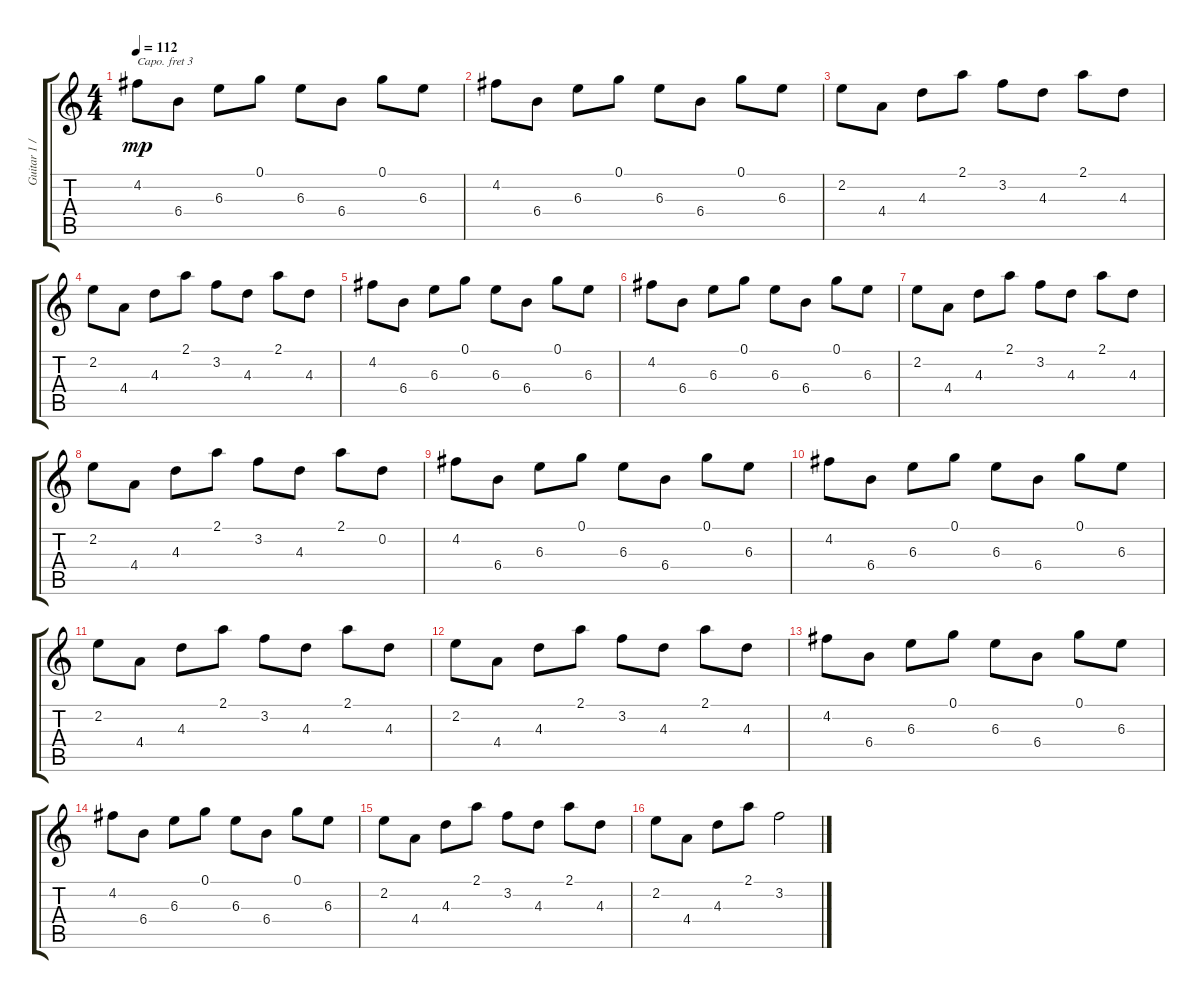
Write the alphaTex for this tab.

\track ("Guitar 1 / Capo 3rd fret" "Guitar 1 /") {instrument acousticguitarsteel}
\staff {score tabs}
\capo 3
\tuning (E4 B3 G3 D3 A2 E2) {hide}
\ts (4 4)
\tempo 112
\clef g2
\ks c
4.2.8{dy mp instrument acousticguitarsteel} 6.4.8 6.3.8 0.1.8 6.3.8 6.4.8 0.1.8 6.3.8 |
4.2.8 6.4.8 6.3.8 0.1.8 6.3.8 6.4.8 0.1.8 6.3.8 |
2.2.8 4.4.8 4.3.8 2.1.8 3.2.8 4.3.8 2.1.8 4.3.8 |
2.2.8 4.4.8 4.3.8 2.1.8 3.2.8 4.3.8 2.1.8 4.3.8 |
4.2.8 6.4.8 6.3.8 0.1.8 6.3.8 6.4.8 0.1.8 6.3.8 |
4.2.8 6.4.8 6.3.8 0.1.8 6.3.8 6.4.8 0.1.8 6.3.8 |
2.2.8 4.4.8 4.3.8 2.1.8 3.2.8 4.3.8 2.1.8 4.3.8 |
2.2.8 4.4.8 4.3.8 2.1.8 3.2.8 4.3.8 2.1.8 0.2.8 |
4.2.8 6.4.8 6.3.8 0.1.8 6.3.8 6.4.8 0.1.8 6.3.8 |
4.2.8 6.4.8 6.3.8 0.1.8 6.3.8 6.4.8 0.1.8 6.3.8 |
2.2.8 4.4.8 4.3.8 2.1.8 3.2.8 4.3.8 2.1.8 4.3.8 |
2.2.8 4.4.8 4.3.8 2.1.8 3.2.8 4.3.8 2.1.8 4.3.8 |
4.2.8 6.4.8 6.3.8 0.1.8 6.3.8 6.4.8 0.1.8 6.3.8 |
4.2.8 6.4.8 6.3.8 0.1.8 6.3.8 6.4.8 0.1.8 6.3.8 |
2.2.8 4.4.8 4.3.8 2.1.8 3.2.8 4.3.8 2.1.8 4.3.8 |
2.2.8 4.4.8 4.3.8 2.1.8 3.2.2
